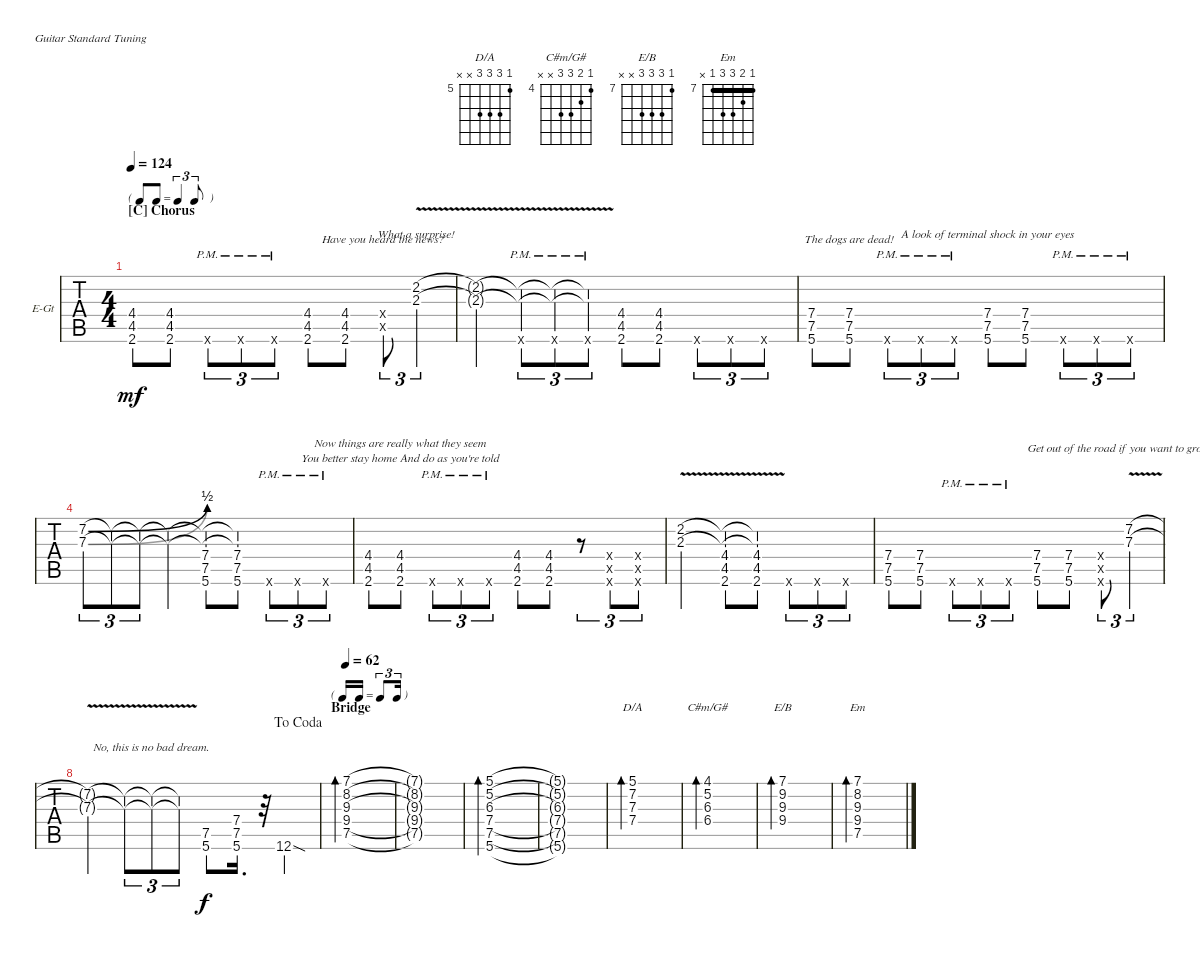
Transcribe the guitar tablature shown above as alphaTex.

\bracketExtendMode nobrackets
\firstSystemTrackNameOrientation horizontal
\otherSystemsTrackNameOrientation horizontal
\defaultBarNumberDisplay FirstOfSystem
\track ("Guitar" "E-Gt") {instrument overdrivenguitar}
\staff {tabs}
\tuning (E4 B3 G3 D3 A2 E2)
\chord ("D/A" 5 7 7 7 x x) {firstfret 5 showfingering false}
\chord ("C#m/G#" 4 5 6 6 x x) {firstfret 4 showfingering false}
\chord ("E/B" 7 9 9 9 x x) {firstfret 7 showfingering false}
\chord ("Em" 7 8 9 9 7 x) {firstfret 7 showfingering false barre 7}
\ts (4 4)
\tf triplet8th
\section ("C" "Chorus")
\tempo 124
\clef g2
\ks c
(4.5 2.6 4.4).8{lyrics (0 "") lyrics (1 "") lyrics (2 "") lyrics (3 "") lyrics (4 "") dy mf} (4.4 4.5 2.6).8{lyrics (0 "") lyrics (1 "") lyrics (2 "") lyrics (3 "") lyrics (4 "")} 2.6{pm x}.8{tu (3 2) lyrics (0 "") lyrics (1 "") lyrics (2 "") lyrics (3 "") lyrics (4 "")} 2.6{pm x}.8{tu (3 2) lyrics (0 "") lyrics (1 "") lyrics (2 "") lyrics (3 "") lyrics (4 "")} 2.6{pm x}.8{tu (3 2) lyrics (0 "") lyrics (1 "") lyrics (2 "") lyrics (3 "") lyrics (4 "")} (2.6 4.5 4.4).8{lyrics (0 "") lyrics (1 "") lyrics (2 "") lyrics (3 "") lyrics (4 "")} (2.6 4.5 4.4).8{lyrics (0 "") lyrics (1 "") lyrics (2 "") lyrics (3 "") lyrics (4 "")} (4.4{x} 4.5{x}).8{tu (3 2) lyrics (0 "") lyrics (1 "") lyrics (2 "") lyrics (3 "Have you heard the news?") lyrics (4 "")} (2.2{v hac} 2.3{v hac}).4{tu (3 2) lyrics (0 "") lyrics (1 "") lyrics (2 "What a surprise!          ") lyrics (3 "") lyrics (4 "")} |
(2.2{v t} 2.3{v t}).4{lyrics (0 "") lyrics (1 "") lyrics (2 "") lyrics (3 "") lyrics (4 "")} (2.6{pm x} 2.2{v t} 2.3{v t}).8{tu (3 2) lyrics (0 "") lyrics (1 "") lyrics (2 "") lyrics (3 "") lyrics (4 "")} (2.6{pm x} 2.2{v t} 2.3{v t}).8{tu (3 2) lyrics (0 "") lyrics (1 "") lyrics (2 "") lyrics (3 "") lyrics (4 "")} (2.6{pm x} 2.2{v t} 2.3{v t}).8{tu (3 2) lyrics (0 "") lyrics (1 "") lyrics (2 "") lyrics (3 "") lyrics (4 "")} (2.6 4.5 4.4).8{lyrics (0 "") lyrics (1 "") lyrics (2 "") lyrics (3 "") lyrics (4 "")} (2.6 4.5 4.4).8{lyrics (0 "") lyrics (1 "") lyrics (2 "") lyrics (3 "") lyrics (4 "")} 2.6{x}.8{tu (3 2) lyrics (0 "") lyrics (1 "") lyrics (2 "") lyrics (3 "") lyrics (4 "")} 2.6{x}.8{tu (3 2) lyrics (0 "") lyrics (1 "") lyrics (2 "") lyrics (3 "") lyrics (4 "")} 2.6{x}.8{tu (3 2) lyrics (0 "") lyrics (1 "") lyrics (2 "") lyrics (3 "") lyrics (4 "")} |
(7.5 5.6 7.4).8{lyrics (0 "") lyrics (1 "") lyrics (2 "") lyrics (3 "") lyrics (4 "")} (7.5 5.6 7.4).8{lyrics (0 "") lyrics (1 "") lyrics (2 "") lyrics (3 "The dogs are dead!            ") lyrics (4 "")} 5.6{pm x}.8{tu (3 2) lyrics (0 "") lyrics (1 "") lyrics (2 "") lyrics (3 "") lyrics (4 "")} 5.6{pm x}.8{tu (3 2) lyrics (0 "") lyrics (1 "") lyrics (2 "") lyrics (3 "") lyrics (4 "")} 5.6{pm x}.8{tu (3 2) lyrics (0 "") lyrics (1 "") lyrics (2 "") lyrics (3 "") lyrics (4 "")} (7.5 5.6 7.4).8{lyrics (0 "") lyrics (1 "") lyrics (2 "A look of terminal shock in your eyes             ") lyrics (3 "") lyrics (4 "")} (7.4 7.5 5.6).8{lyrics (0 "") lyrics (1 "") lyrics (2 "") lyrics (3 "") lyrics (4 "")} 5.6{pm x}.8{tu (3 2) lyrics (0 "") lyrics (1 "") lyrics (2 "") lyrics (3 "") lyrics (4 "")} 5.6{pm x}.8{tu (3 2) lyrics (0 "") lyrics (1 "") lyrics (2 "") lyrics (3 "") lyrics (4 "")} 5.6{pm x}.8{tu (3 2) lyrics (0 "") lyrics (1 "") lyrics (2 "") lyrics (3 "") lyrics (4 "")} |
(7.2{be (bend 0 0 60 2) hac} 7.3{be (bend 0 0 60 2) hac}).8{tu (3 2) lyrics (0 "") lyrics (1 "") lyrics (2 "") lyrics (3 "") lyrics (4 "")} (7.2{t} 7.3{t}).8{tu (3 2) lyrics (0 "") lyrics (1 "") lyrics (2 "") lyrics (3 "") lyrics (4 "")} (7.2{t} 7.3{t}).8{tu (3 2) lyrics (0 "") lyrics (1 "") lyrics (2 "") lyrics (3 "") lyrics (4 "")} (7.2{t} 7.3{t}).4{lyrics (0 "") lyrics (1 "") lyrics (2 "") lyrics (3 "") lyrics (4 "")} (7.5 5.6 7.2{be (hold 0 0 60 0) t} 7.3{be (hold 0 0 60 0) t} 7.4).8{lyrics (0 "") lyrics (1 "") lyrics (2 "") lyrics (3 "") lyrics (4 "")} (7.4 7.5 5.6 7.2{be (hold 0 0 60 0) t} 7.3{be (hold 0 0 60 0) t}).8{lyrics (0 "") lyrics (1 "") lyrics (2 "") lyrics (3 "") lyrics (4 "")} 5.6{pm x}.8{tu (3 2) lyrics (0 "") lyrics (1 "") lyrics (2 "") lyrics (3 "") lyrics (4 "")} 5.6{pm x}.8{tu (3 2) lyrics (0 "") lyrics (1 "") lyrics (2 "") lyrics (3 "") lyrics (4 "")} 5.6{pm x}.8{tu (3 2) lyrics (0 "") lyrics (1 "") lyrics (2 "") lyrics (3 "") lyrics (4 "")} |
(4.5 2.6 4.4).8{lyrics (0 "") lyrics (1 "") lyrics (2 "") lyrics (3 "") lyrics (4 "")} (4.4 4.5 2.6).8{lyrics (0 "") lyrics (1 "") lyrics (2 "Now things are really what they seem") lyrics (3 "You better stay home And do as you're told") lyrics (4 "")} 2.6{pm x}.8{tu (3 2) lyrics (0 "") lyrics (1 "") lyrics (2 "") lyrics (3 "") lyrics (4 "")} 2.6{pm x}.8{tu (3 2) lyrics (0 "") lyrics (1 "") lyrics (2 "") lyrics (3 "") lyrics (4 "")} 2.6{pm x}.8{tu (3 2) lyrics (0 "") lyrics (1 "") lyrics (2 "") lyrics (3 "") lyrics (4 "")} (2.6 4.5 4.4).8{lyrics (0 "") lyrics (1 "") lyrics (2 "") lyrics (3 "") lyrics (4 "")} (2.6 4.5 4.4).8{lyrics (0 "") lyrics (1 "") lyrics (2 "") lyrics (3 "") lyrics (4 "")} r.8{tu (3 2)} (4.5{x} 2.6{x} 4.4{x}).8{tu (3 2) lyrics (0 "") lyrics (1 "") lyrics (2 "") lyrics (3 "") lyrics (4 "")} (4.5{x} 2.6{x} 4.4{x}).8{tu (3 2) lyrics (0 "") lyrics (1 "") lyrics (2 "") lyrics (3 "") lyrics (4 "")} |
(2.2{hac} 2.3{v hac}).2{lyrics (0 "") lyrics (1 "") lyrics (2 "") lyrics (3 "") lyrics (4 "")} (2.6 4.5 2.2{t} 2.3{v t} 4.4).8{lyrics (0 "") lyrics (1 "") lyrics (2 "") lyrics (3 "") lyrics (4 "")} (2.6 4.5 4.4 2.3{v t} 2.2{t}).8{lyrics (0 "") lyrics (1 "") lyrics (2 "") lyrics (3 "") lyrics (4 "")} 2.6{x}.8{tu (3 2) lyrics (0 "") lyrics (1 "") lyrics (2 "") lyrics (3 "") lyrics (4 "")} 2.6{x}.8{tu (3 2) lyrics (0 "") lyrics (1 "") lyrics (2 "") lyrics (3 "") lyrics (4 "")} 2.6{x}.8{tu (3 2) lyrics (0 "") lyrics (1 "") lyrics (2 "") lyrics (3 "") lyrics (4 "")} |
(7.5 5.6 7.4).8{lyrics (0 "") lyrics (1 "") lyrics (2 "") lyrics (3 "") lyrics (4 "")} (7.4 7.5 5.6).8{lyrics (0 "") lyrics (1 "") lyrics (2 "") lyrics (3 "") lyrics (4 "")} 5.6{pm x}.8{tu (3 2) lyrics (0 "") lyrics (1 "") lyrics (2 "") lyrics (3 "") lyrics (4 "")} 5.6{pm x}.8{tu (3 2) lyrics (0 "") lyrics (1 "") lyrics (2 "") lyrics (3 "") lyrics (4 "")} 5.6{pm x}.8{tu (3 2) lyrics (0 "") lyrics (1 "") lyrics (2 "") lyrics (3 "") lyrics (4 "")} (7.5 5.6 7.4).8{lyrics (0 "") lyrics (1 "") lyrics (2 "") lyrics (3 "") lyrics (4 "")} (7.4 7.5 5.6).8{lyrics (0 "") lyrics (1 "") lyrics (2 "") lyrics (3 "") lyrics (4 "")} (7.5{x} 5.6{x} 7.4{x}).8{tu (3 2) lyrics (0 "") lyrics (1 "") lyrics (2 "") lyrics (3 "") lyrics (4 "")} (7.2{v hac} 7.3{v hac}).4{tu (3 2) lyrics (0 "") lyrics (1 "") lyrics (2 "") lyrics (3 "Get out of the road if you want to grow old.") lyrics (4 "")} |
\jump dacoda
(7.2{v t} 7.3{v t}).4{lyrics (0 "") lyrics (1 "") lyrics (2 "") lyrics (3 "") lyrics (4 "")} (7.2{v t} 7.3{v t}).8{tu (3 2) lyrics (0 "") lyrics (1 "") lyrics (2 "") lyrics (3 "") lyrics (4 "")} (7.2{v t} 7.3{v t}).8{tu (3 2) lyrics (0 "") lyrics (1 "") lyrics (2 "No, this is no bad dream.") lyrics (3 "") lyrics (4 "")} (7.2{v t} 7.3{v t}).8{tu (3 2) lyrics (0 "") lyrics (1 "") lyrics (2 "") lyrics (3 "") lyrics (4 "")} (7.5 5.6).8{lyrics (0 "") lyrics (1 "") lyrics (2 "") lyrics (3 "") lyrics (4 "") dy f} (7.4 7.5 5.6).16{d lyrics (0 "") lyrics (1 "") lyrics (2 "") lyrics (3 "") lyrics (4 "")} r.32 12.6{sod ac}.4{lyrics (0 "") lyrics (1 "") lyrics (2 "") lyrics (3 "") lyrics (4 "")} |
\tf triplet16th
\section ("" "Bridge")
\tempo 62
(7.1 8.2 9.3 9.4 7.5).1{bd 138 lyrics (0 "") lyrics (1 "") lyrics (2 "") lyrics (3 "") lyrics (4 "")} |
(7.1{t} 8.2{t} 9.3{t} 9.4{t} 7.5{t}).1{lyrics (0 "") lyrics (1 "") lyrics (2 "") lyrics (3 "") lyrics (4 "")} |
(5.1 5.2 6.3 7.4 7.5 5.6).1{bd 154 lyrics (0 "") lyrics (1 "") lyrics (2 "") lyrics (3 "") lyrics (4 "")} |
(5.1{t} 5.2{t} 6.3{t} 7.4{t} 7.5{t} 5.6{t}).1{lyrics (0 "") lyrics (1 "") lyrics (2 "") lyrics (3 "") lyrics (4 "")} |
(5.1 7.2 7.3 7.4).1{bd 132 ch "D/A" lyrics (0 "") lyrics (1 "") lyrics (2 "") lyrics (3 "") lyrics (4 "")} |
(4.1 5.2 6.3 6.4).1{bd 138 ch "C#m/G#" lyrics (0 "") lyrics (1 "") lyrics (2 "") lyrics (3 "") lyrics (4 "")} |
(7.1 9.2 9.3 9.4).1{bd 141 ch "E/B" lyrics (0 "") lyrics (1 "") lyrics (2 "") lyrics (3 "") lyrics (4 "")} |
(7.1{ac} 8.2{ac} 9.3 9.4 7.5).1{bd 163 ch "Em" lyrics (0 "") lyrics (1 "") lyrics (2 "") lyrics (3 "") lyrics (4 "")}
